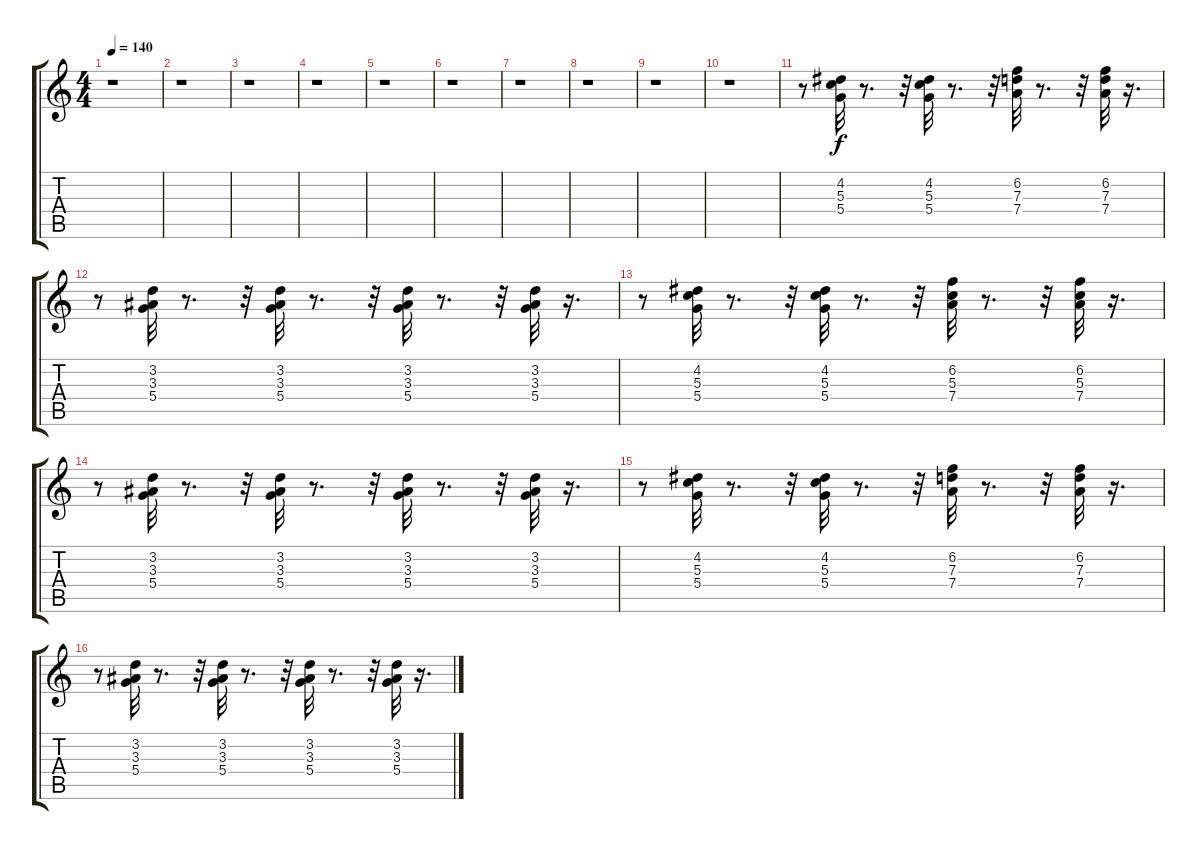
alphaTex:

\track "" {instrument overdrivenguitar}
\staff {score tabs}
\tuning (E4 B3 G3 D3 A2 E2) {hide}
\ts (4 4)
\tempo 140
\clef g2
\ks c
r.1{dy f} |
r.1 |
r.1 |
r.1 |
r.1 |
r.1 |
r.1 |
r.1 |
r.1 |
r.1 |
r.8 (4.2 5.3 5.4).32 r.8{d} r.32 (4.2 5.3 5.4).32 r.8{d} r.32 (6.2 7.3 7.4).32 r.8{d} r.32 (6.2 7.3 7.4).32 r.16{d} |
r.8 (3.2 3.3 5.4).32 r.8{d} r.32 (3.2 3.3 5.4).32 r.8{d} r.32 (3.2 3.3 5.4).32 r.8{d} r.32 (3.2 3.3 5.4).32 r.16{d} |
r.8 (4.2 5.3 5.4).32 r.8{d} r.32 (4.2 5.3 5.4).32 r.8{d} r.32 (6.2 5.3 7.4).32 r.8{d} r.32 (6.2 5.3 7.4).32 r.16{d} |
r.8 (3.2 3.3 5.4).32 r.8{d} r.32 (3.2 3.3 5.4).32 r.8{d} r.32 (3.2 3.3 5.4).32 r.8{d} r.32 (3.2 3.3 5.4).32 r.16{d} |
r.8 (4.2 5.3 5.4).32 r.8{d} r.32 (4.2 5.3 5.4).32 r.8{d} r.32 (6.2 7.3 7.4).32 r.8{d} r.32 (6.2 7.3 7.4).32 r.16{d} |
r.8 (3.2 3.3 5.4).32 r.8{d} r.32 (3.2 3.3 5.4).32 r.8{d} r.32 (3.2 3.3 5.4).32 r.8{d} r.32 (3.2 3.3 5.4).32 r.16{d}
